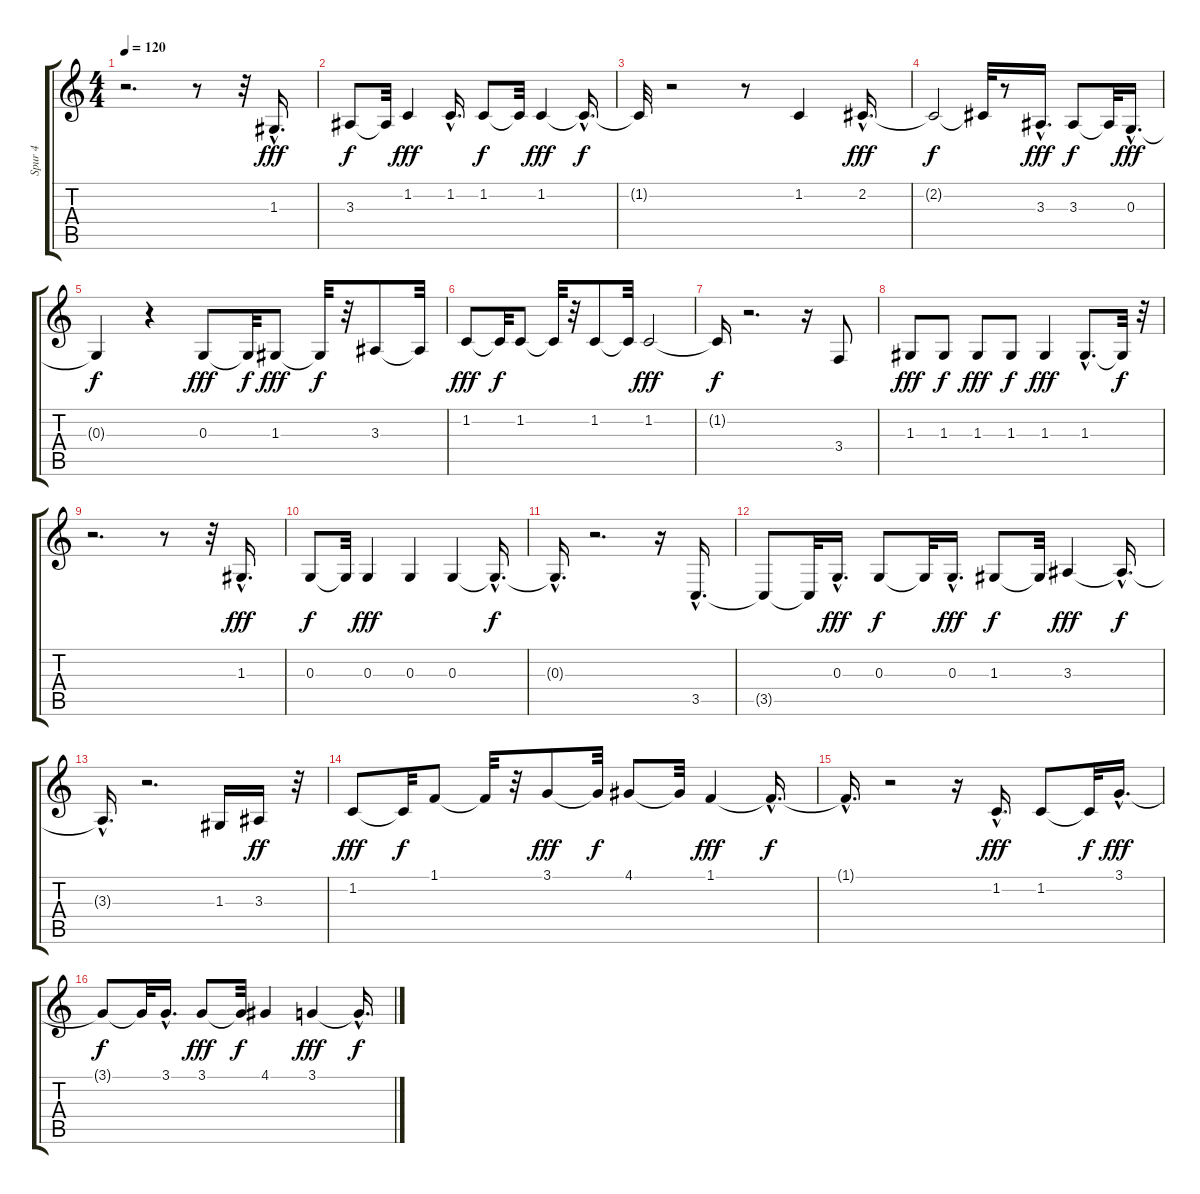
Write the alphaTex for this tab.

\track ("Spur 4" "Spur 4") {instrument pad1newage}
\staff {score tabs}
\tuning (E4 B3 G3 D3 A2 E2) {hide}
\ts (4 4)
\tempo 120
\clef g2
\ks c
r.2{d dy f} r.8 r.32 1.3{hac}.16{d dy fff} |
3.3.8{dy f} 3.3{t}.32 1.2.4{dy fff} 1.2{hac}.16{d} 1.2.8{dy f} 1.2{t}.32 1.2.4{dy fff} 1.2{hac t}.16{d dy f} |
1.2{t}.32 r.2 r.8 1.2.4 2.2{hac}.16{d dy fff} |
2.2{t}.2{dy f} 2.2{t}.32 r.8 3.3{hac}.16{d dy fff} 3.3.8{dy f} 3.3{t}.32 0.3{hac}.16{d dy fff} |
0.3{t}.4{dy f} r.4 0.3.8{dy fff} 0.3{t}.32{dy f} 1.3.8{dy fff} 1.3{t}.32{dy f} r.32 3.3.8 3.3{t}.32 |
1.2.8{dy fff} 1.2{t}.32{dy f} 1.2.8 1.2{t}.32 r.32 1.2.8 1.2{t}.32 1.2.2{dy fff} |
1.2{t}.16{dy f} r.2{d} r.16 3.4.8 |
1.3.8{dy fff} 1.3.8{dy f} 1.3.8{dy fff} 1.3.8{dy f} 1.3.4{dy fff} 1.3{hac}.8{d} 1.3{t}.32{dy f} r.32 |
r.2{d} r.8 r.32 1.3{hac}.16{d dy fff} |
0.3.8{dy f} 0.3{t}.32 0.3.4{dy fff} 0.3.4 0.3.4 0.3{hac t}.16{d dy f} |
0.3{hac t}.16{d} r.2{d} r.16 3.5{hac}.16{d} |
3.5{t}.8 3.5{t}.32 0.3{hac}.16{d dy fff} 0.3.8{dy f} 0.3{t}.32 0.3{hac}.16{d dy fff} 1.3.8{dy f} 1.3{t}.32 3.3.4{dy fff} 3.3{hac t}.16{d dy f} |
3.3{hac t}.16{d} r.2{d} 1.3.16 3.3.16{dy ff} r.32 |
1.2.8{dy fff} 1.2{t}.32{dy f} 1.1.8 1.1{t}.32 r.32 3.1.8{dy fff} 3.1{t}.32{dy f} 4.1.8 4.1{t}.32 1.1.4{dy fff} 1.1{hac t}.16{d dy f} |
1.1{hac t}.16{d} r.2 r.16 1.2{hac}.16{d dy fff} 1.2.8 1.2{t}.32{dy f} 3.1{hac}.16{d dy fff} |
3.1{t}.8{dy f} 3.1{t}.32 3.1{hac}.16{d} 3.1.8{dy fff} 3.1{t}.32{dy f} 4.1.4 3.1.4{dy fff} 3.1{hac t}.16{d dy f}
